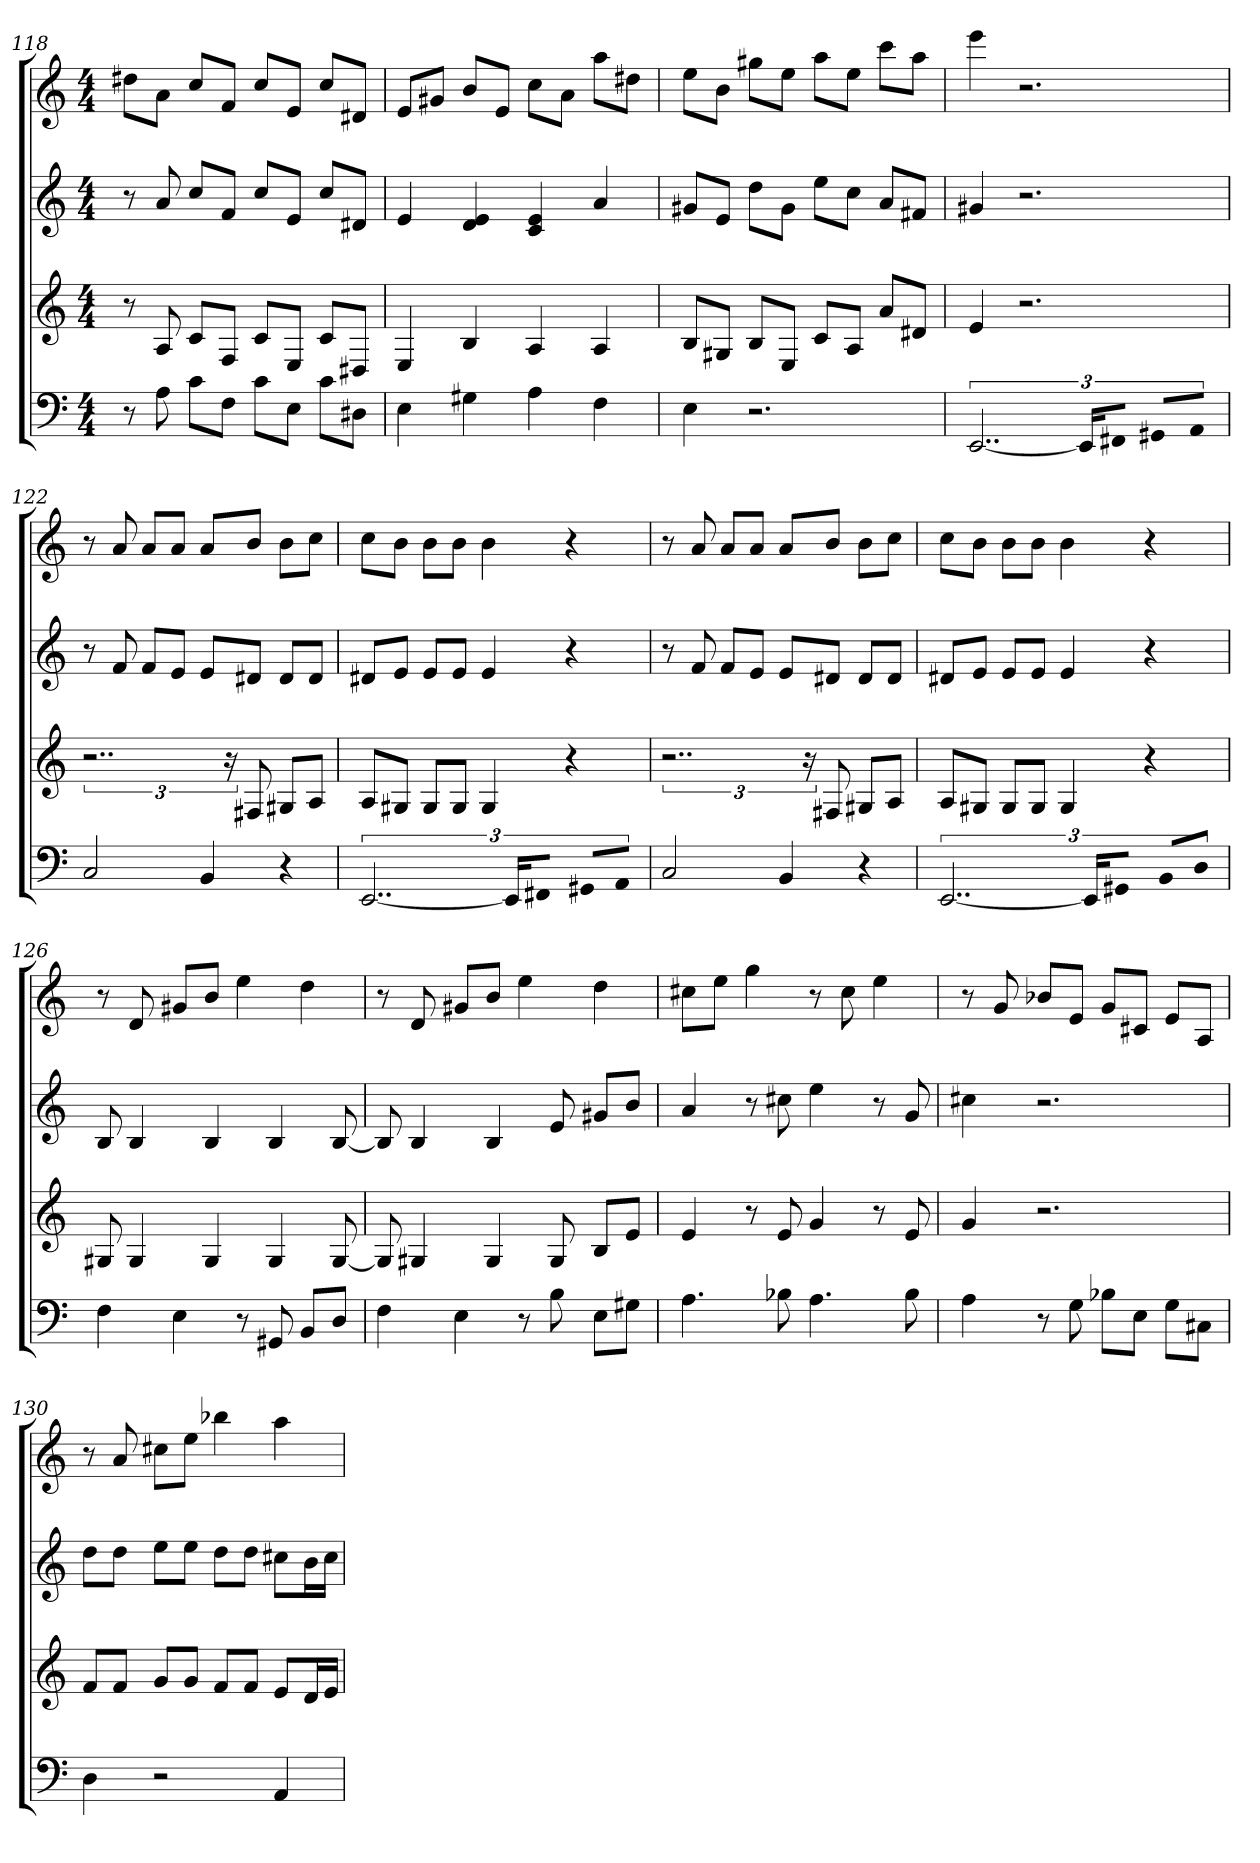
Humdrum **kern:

**kern	**kern	**kern	**kern
*part4	*part3	*part2	*part1
*staff4	*staff3	*staff2	*staff1
*k[]	*k[]	*k[]	*k[]
*C:	*C:	*C:	*C:
*M4/4	*M4/4	*M4/4	*M4/4
=118	=118	=118	=118
8r	8r	8r	8dd#XL
8A	8A	8a	8aJ
8cL	8cL	8ccL	8ccL
8FJ	8FJ	8fJ	8fJ
8cL	8cL	8ccL	8ccL
8EJ	8EJ	8eJ	8eJ
8cL	8cL	8ccL	8ccL
8D#XJ	8D#XJ	8d#XJ	8d#XJ
=119	=119	=119	=119
4E	4E	4e	8eL
.	.	.	8g#XJ
4G#X	4B	4d 4e	8bL
.	.	.	8eJ
4A	4A	4c 4e	8ccL
.	.	.	8aJ
4F	4A	4a	8aaL
.	.	.	8dd#XJ
=120	=120	=120	=120
4E	8BL	8g#XL	8eeL
.	8G#XJ	8eJ	8bJ
2.r	8BL	8ddL	8gg#XL
.	8EJ	8g#J	8eeJ
.	8cL	8eeL	8aaL
.	8AJ	8ccJ	8eeJ
.	8aL	8aL	8cccL
.	8d#XJ	8f#XJ	8aaJ
=121	=121	=121	=121
[3..EE	4e	4g#X	4eee
.	2.r	2.r	2.r
24EEKL]	.	.	.
8FF#XJ	.	.	.
8GG#XL	.	.	.
8AAJ	.	.	.
=122	=122	=122	=122
2C	3..r	8r	8r
.	.	8f	8a
.	.	8fL	8aL
.	.	8eJ	8aJ
4BB	.	8eL	8aL
.	24r	.	.
.	8F#X	8d#XJ	8bJ
4r	8G#XL	8d#L	8bL
.	8AJ	8d#J	8ccJ
=123	=123	=123	=123
[3..EE	8AL	8d#XL	8ccL
.	8G#XJ	8eJ	8bJ
.	8G#L	8eL	8bL
.	8G#J	8eJ	8bJ
.	4G#	4e	4b
24EEKL]	.	.	.
8FF#XJ	.	.	.
8GG#XL	4r	4r	4r
8AAJ	.	.	.
=124	=124	=124	=124
2C	3..r	8r	8r
.	.	8f	8a
.	.	8fL	8aL
.	.	8eJ	8aJ
4BB	.	8eL	8aL
.	24r	.	.
.	8F#X	8d#XJ	8bJ
4r	8G#XL	8d#L	8bL
.	8AJ	8d#J	8ccJ
=125	=125	=125	=125
[3..EE	8AL	8d#XL	8ccL
.	8G#XJ	8eJ	8bJ
.	8G#L	8eL	8bL
.	8G#J	8eJ	8bJ
.	4G#	4e	4b
24EEKL]	.	.	.
8GG#XJ	.	.	.
8BBL	4r	4r	4r
8DJ	.	.	.
=126	=126	=126	=126
4F	8G#X	8B	8r
.	4G#	4B	8d
4E	.	.	8g#XL
.	4G#	4B	8bJ
8r	.	.	4ee
8GG#X	4G#	4B	.
8BBL	.	.	4dd
8DJ	[8G#	[8B	.
=127	=127	=127	=127
4F	8G#]	8B]	8r
.	4G#X	4B	8d
4E	.	.	8g#XL
.	4G#	4B	8bJ
8r	.	.	4ee
8B	8G#	8e	.
8EL	8BL	8g#XL	4dd
8G#XJ	8eJ	8bJ	.
=128	=128	=128	=128
4.A	4e	4a	8cc#XL
.	.	.	8eeJ
.	8r	8r	4gg
8B-X	8e	8cc#X	.
4.A	4g	4ee	8r
.	.	.	8cc#
.	8r	8r	4ee
8B-	8e	8g	.
=129	=129	=129	=129
4A	4g	4cc#X	8r
.	.	.	8g
8r	2.r	2.r	8b-XL
8G	.	.	8eJ
8B-XL	.	.	8gL
8EJ	.	.	8c#XJ
8GL	.	.	8eL
8C#XJ	.	.	8AJ
=130	=130	=130	=130
4D	8fL	8ddL	8r
.	8fJ	8ddJ	8a
2r	8gL	8eeL	8cc#XL
.	8gJ	8eeJ	8eeJ
.	8fL	8ddL	4bb-X
.	8fJ	8ddJ	.
4AA	8eL	8cc#XL	4aa
.	16dL	16bL	.
.	16eJJ	16cc#JJ	.
=	=	=	=
*-	*-	*-	*-
